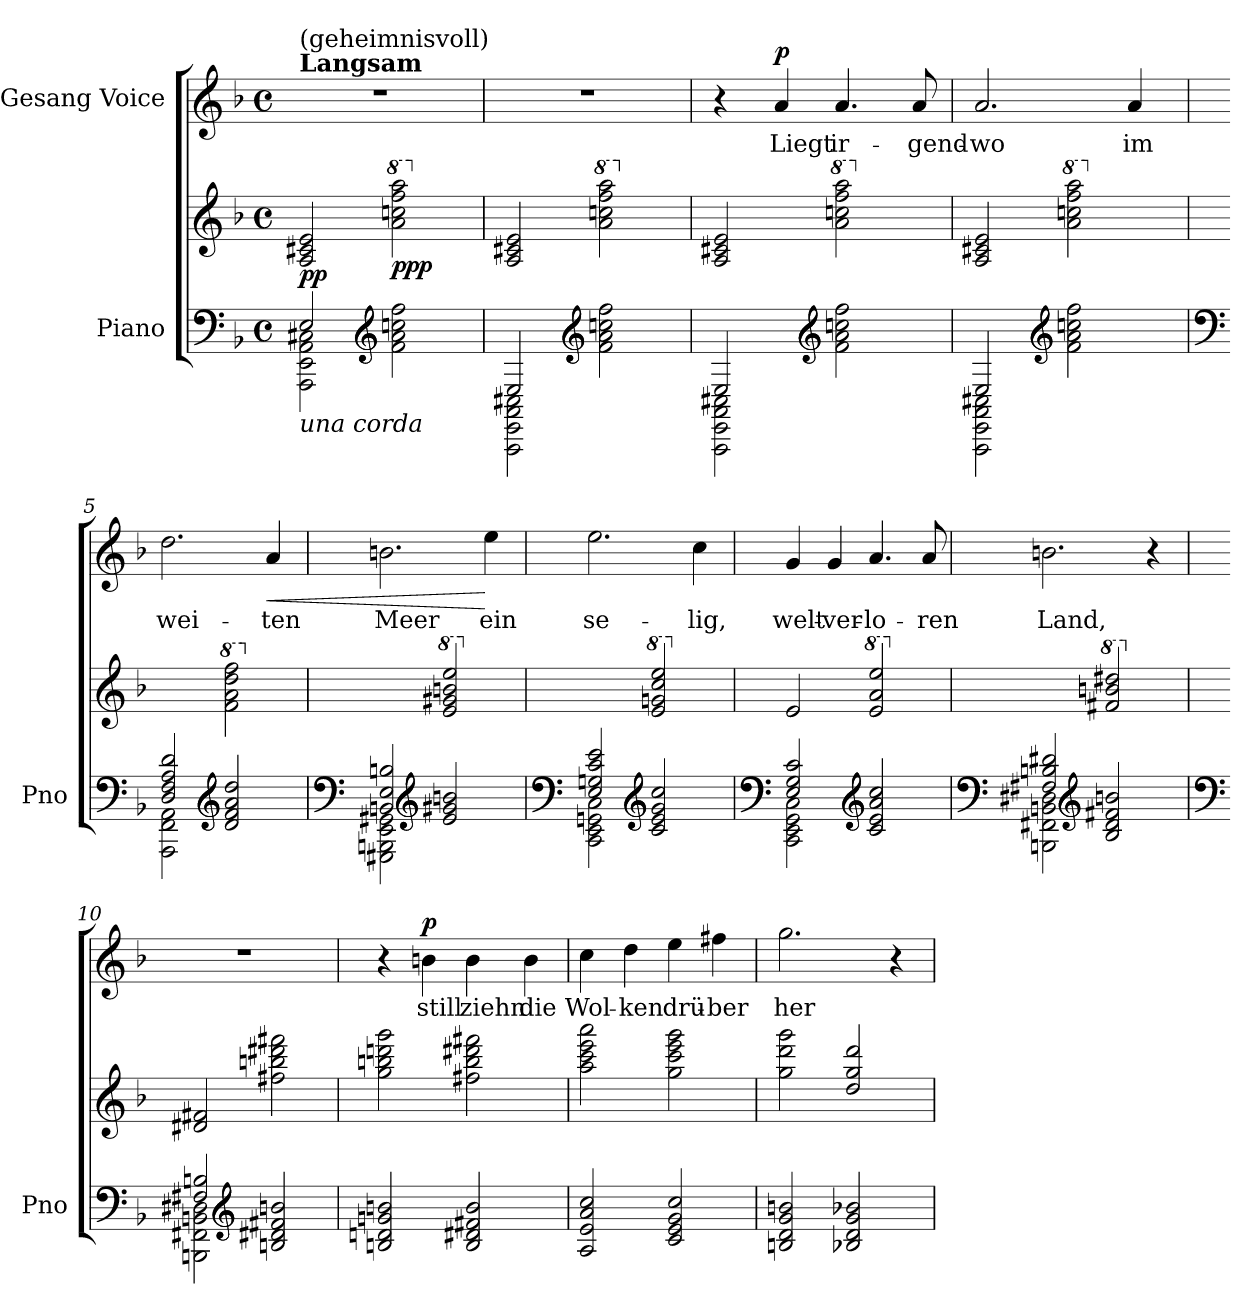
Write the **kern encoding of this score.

**kern	**kern	**dynam	**kern	**text	**dynam
*part2	*part2	*part2	*part1	*part1	*part1
*staff3	*staff2	*staff2/3	*staff1	*staff1	*staff1
*I"Piano	*	*	*I"Gesang Voice	*	*
*I'Pno	*	*	*	*	*
*clefF4	*clefG2	*	*clefG2	*	*
*k[b-]	*k[b-]	*	*k[b-]	*	*
*M4/4	*M4/4	*	*M4/4	*	*
*met(c)	*met(c)	*	*met(c)	*	*
=1	=1	=1	=1	=1	=1
*^	*	*	*	*	*
!	!	!	!	!LO:TX:a:B:t=Langsam	!	!
!	!	!	!	!LO:TX:a:t=(geheimnisvoll)	!	!
!LO:TX:b:i:t=una corda	!	!	!	!	!	!
!	!	!	!LO:DY:b	!	!	!
2E/	2AAA\ 2EE\ 2AA\ 2C#X\	2A/ 2c#X/ 2e/	pp	1r	.	.
*clefG2	*	*	*	*	*	*
*	*	*8va	*	*	*	*
!	!	!	!LO:DY:b	!	!	!
2f\ 2a\ 2ccn\ 2ff\	2ryy	2aa\ 2cccn\ 2fff\ 2aaa\	ppp	.	.	.
=2	=2	=2	=2	=2	=2	=2
*	*	*X8va	*	*	*	*
2E/	2AAA\ 2EE\ 2AA\ 2C#X\	2A/ 2c#X/ 2e/	.	1r	.	.
*clefG2	*	*	*	*	*	*
*	*	*8va	*	*	*	*
2f\ 2a\ 2ccn\ 2ff\	2ryy	2aa\ 2cccn\ 2fff\ 2aaa\	.	.	.	.
=3	=3	=3	=3	=3	=3	=3
*	*	*X8va	*	*	*	*
2E/	2AAA\ 2EE\ 2AA\ 2C#X\	2A/ 2c#X/ 2e/	.	4r	.	.
!	!	!	!	!	!LO:LY:b	!LO:DY:a
.	.	.	.	4a/	Liegt	p
*clefG2	*	*	*	*	*	*
*	*	*8va	*	*	*	*
!	!	!	!	!	!LO:LY:b	!
2f\ 2a\ 2ccn\ 2ff\	2ryy	2aa\ 2cccn\ 2fff\ 2aaa\	.	4.a/	ir-	.
!	!	!	!	!	!LO:LY:b	!
.	.	.	.	8a/	-gend-	.
=4	=4	=4	=4	=4	=4	=4
*	*	*X8va	*	*	*	*
!	!	!	!	!	!LO:LY:b	!
2E/	2AAA\ 2EE\ 2AA\ 2C#X\	2A/ 2c#X/ 2e/	.	2.a/	-wo	.
*clefG2	*	*	*	*	*	*
*	*	*8va	*	*	*	*
2f\ 2a\ 2ccn\ 2ff\	2ryy	2aa\ 2cccn\ 2fff\ 2aaa\	.	.	.	.
!	!	!	!	!	!LO:LY:b	!
.	.	.	.	4a/	im	.
!!LO:LB:g=z
=5	=5	=5	=5	=5	=5	=5
*clefF4	*	*	*	*	*	*
*	*	*X8va	*	*	*	*
!	!	!	!	!	!LO:LY:b	!
2D/ 2F/ 2A/ 2d/	2AAA\ 2FF\ 2AA\	2ryy	.	2.dd\	wei-	.
*clefG2	*	*	*	*	*	*
*	*	*8va	*	*	*	*
2ryy	2d/ 2f/ 2a/ 2dd/	2ff\ 2aa\ 2ddd\ 2fff\	.	.	.	.
!	!	!	!	!	!LO:LY:b	!LO:HP:b
.	.	.	.	4a/	-ten	<
=6	=6	=6	=6	=6	=6	=6
*clefF4	*	*	*	*	*	*
*	*	*X8va	*	*	*	*
!	!	!	!	!	!LO:LY:b	!
2BBn/ 2E/ 2Bn/	2GGG#X\ 2BBBn\ 2EE\ 2GG#X\	2ryy	.	2.bn\	Meer	.
*clefG2	*	*	*	*	*	*
*	*	*8va	*	*	*	*
2ryy	2e/ 2g#X/ 2bn/	2ee/ 2gg#X/ 2bbn/ 2eee/	.	.	.	.
!	!	!	!	!	!LO:LY:b	!
.	.	.	.	4ee\	ein	[
=7	=7	=7	=7	=7	=7	=7
*clefF4	*	*	*	*	*	*
*	*	*X8va	*	*	*	*
!	!	!	!	!	!LO:LY:b	!
2E/ 2Gn/ 2c/ 2e/	2CC\ 2EE\ 2GGn\ 2C\	2ryy	.	2.ee\	se-	.
*clefG2	*	*	*	*	*	*
*	*	*8va	*	*	*	*
2ryy	2c/ 2e/ 2g/ 2cc/	2ee/ 2ggn/ 2ccc/ 2eee/	.	.	.	.
!	!	!	!	!	!LO:LY:b	!
.	.	.	.	4cc\	lig,	.
=8	=8	=8	=8	=8	=8	=8
*clefF4	*	*	*	*	*	*
*	*	*X8va	*	*	*	*
!	!	!	!	!	!LO:LY:b	!
2E/ 2G/ 2c/	2CC\ 2EE\ 2GG\ 2C\	2e/	.	4g/	welt-	.
!	!	!	!	!	!LO:LY:b	!
.	.	.	.	4g/	-ver-	.
*clefG2	*	*	*	*	*	*
*	*	*8va	*	*	*	*
!	!	!	!	!	!LO:LY:b	!
2c/ 2e/ 2a/ 2cc/	2ryy	2ee/ 2aa/ 2eee/	.	4.a/	-lo-	.
!	!	!	!	!	!LO:LY:b	!
.	.	.	.	8a/	-ren	.
!!LO:LB:g=z
=9	=9	=9	=9	=9	=9	=9
*clefF4	*	*	*	*	*	*
*	*	*X8va	*	*	*	*
!	!	!	!	!	!LO:LY:b	!
2F#X/ 2Bn/ 2d#X/	2BBBn\ 2FF#X\ 2BBn\ 2D#X\	2ryy	.	2.bn\	Land,	.
*clefG2	*	*	*	*	*	*
*	*	*8va	*	*	*	*
2ryy	2B/ 2d#/ 2f#X/ 2bn/	2ff#X/ 2bbn/ 2ddd#X/	.	.	.	.
.	.	.	.	4r	.	.
=10	=10	=10	=10	=10	=10	=10
*clefF4	*	*	*	*	*	*
*	*	*X8va	*	*	*	*
2F#X/ 2Bn/	2BBBn\ 2FF#X\ 2BBn\ 2D#X\	2d#X/ 2f#X/	.	1r	.	.
*clefG2	*	*	*	*	*	*
2Bn/ 2d#X/ 2f#X/ 2bn/	2ryy	2ff#X\ 2bbn\ 2ddd#X\ 2fff#X\	.	.	.	.
*v	*v	*	*	*	*	*
=11	=11	=11	=11	=11	=11
2Bn/ 2dn/ 2gn/ 2bn/	2gg\ 2bbn\ 2dddn\ 2ggg\	.	4r	.	.
!	!	!	!	!LO:LY:b	!LO:DY:a
.	.	.	4bn\	still	p
!	!	!	!	!LO:LY:b	!
2B/ 2d#X/ 2f#X/ 2b/	2ff#X\ 2bb\ 2ddd#X\ 2fff#X\	.	4b\	ziehn	.
!	!	!	!	!LO:LY:b	!
.	.	.	4b\	die	.
=12	=12	=12	=12	=12	=12
!	!	!	!	!LO:LY:b	!
2A/ 2e/ 2a/ 2cc/	2aa\ 2ccc\ 2eee\ 2aaa\	.	4cc\	Wol-	.
!	!	!	!	!LO:LY:b	!
.	.	.	4dd\	-ken	.
!	!	!	!	!LO:LY:b	!
2c/ 2e/ 2g/ 2cc/	2gg\ 2ccc\ 2eee\ 2ggg\	.	4ee\	drü-	.
!	!	!	!	!LO:LY:b	!
.	.	.	4ff#X\	-ber	.
!!LO:LB:g=z
=13	=13	=13	=13	=13	=13
!	!	!	!	!LO:LY:b	!
2Bn/ 2d/ 2g/ 2bn/	2gg\ 2ddd\ 2ggg\	.	2.gg\	her	.
2B-X/ 2d/ 2g/ 2b-X/	2dd/ 2gg/ 2ddd/	.	.	.	.
.	.	.	4r	.	.
=	=	=	=	=	=
*-	*-	*-	*-	*-	*-
